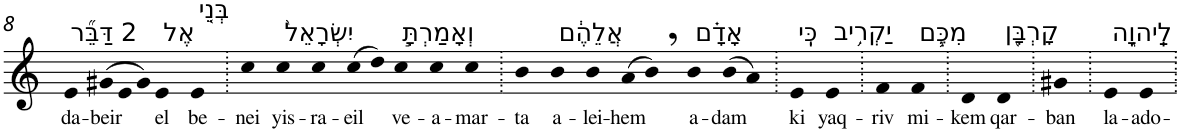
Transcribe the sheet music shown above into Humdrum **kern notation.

**kern	**text
*part1	*part1
*staff1	*staff1
*I"Piano	*
*I'Pno	*
!!LO:PB:g=z
*clefG2	*
*k[]	*
=8	=8
!LO:TX:a:t=2 דַּבֵּ֞ר	!
!	!LO:LY:b
4e	da-
*Xtuplet	*
!	!LO:LY:b
(>12g#X	-beir
12e	.
12g#)	.
!LO:TX:a:t=אֶל	!
!	!LO:LY:b
4e	el
!LO:TX:a:t=בְּנֵ֤י	!
!	!LO:LY:b
4e	be-
=9.	=9.
!	!LO:LY:b
4cc	-nei
!LO:TX:a:t=יִשְׂרָאֵל֙	!
!	!LO:LY:b
4cc	yis-
!	!LO:LY:b
4cc	-ra-
!	!LO:LY:b
(>8cc	-eil
8dd)	.
!LO:TX:a:t=וְאָמַרְתָּ֣	!
!	!LO:LY:b
4cc	ve-
!	!LO:LY:b
4cc	-a-
!	!LO:LY:b
4cc	-mar-
=10.	=10.
!	!LO:LY:b
4b	-ta
!LO:TX:a:t=אֲלֵהֶ֔ם	!
!	!LO:LY:b
4b	a-
!	!LO:LY:b
4b	-lei-
!	!LO:LY:b
(>8a	-hem
8b,)	.
!LO:TX:a:t=אָדָ֗ם	!
!	!LO:LY:b
4b	a-
!	!LO:LY:b
(>8b	-dam
8a)	.
=11.	=11.
!LO:TX:a:t=כִּֽי	!
!	!LO:LY:b
4e	ki
!LO:TX:a:t=יַקְרִ֥יב	!
!	!LO:LY:b
4e	yaq-
=12.	=12.
!	!LO:LY:b
4f	-riv
!LO:TX:a:t=מִכֶּ֛ם	!
!	!LO:LY:b
4f	mi-
=13.	=13.
!	!LO:LY:b
4d	-kem
!LO:TX:a:t=קָרְבָּ֖ן	!
!	!LO:LY:b
4d	qar-
=14.	=14.
!	!LO:LY:b
4g#X	-ban
=15.	=15.
!LO:TX:a:t=לַֽיהוָ֑ה	!
!	!LO:LY:b
4e	la-
!	!LO:LY:b
4e	-ado-
=.	=.
*-	*-
